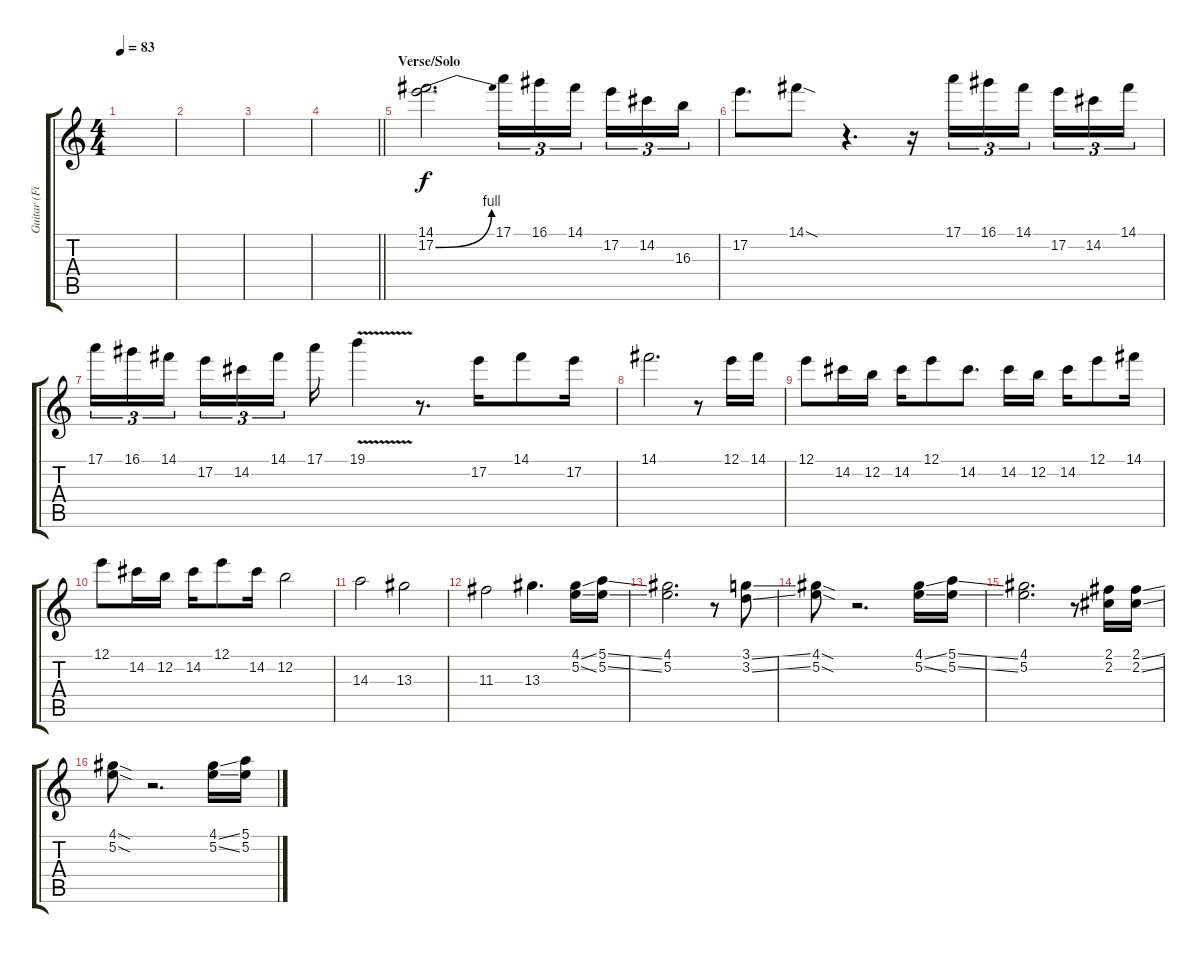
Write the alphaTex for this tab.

\track ("Guitar (Fills)" "Guitar (Fi") {instrument overdrivenguitar}
\staff {score tabs}
\tuning (E4 B3 G3 D3 A2 E2) {hide}
\ts (4 4)
\tempo 83
\clef g2
\ks c
|
|
|
\barLineRight lightlight
|
\section ("" "Verse/Solo")
(14.1 17.2{be (bend 0 0 60 4)}).2{d} 17.1.16{tu (3 2)} 16.1.16{tu (3 2)} 14.1.16{tu (3 2) beam splitsecondary} 17.2.16{tu (3 2)} 14.2.16{tu (3 2)} 16.3.16{tu (3 2)} |
17.2.8{d} 14.1{sod}.8 r.4{d} r.16 17.1.16{tu (3 2)} 16.1.16{tu (3 2)} 14.1.16{tu (3 2) beam splitsecondary} 17.2.16{tu (3 2)} 14.2.16{tu (3 2)} 14.1.16{tu (3 2)} |
17.1.16{tu (3 2)} 16.1.16{tu (3 2)} 14.1.16{tu (3 2) beam splitsecondary} 17.2.16{tu (3 2)} 14.2.16{tu (3 2)} 14.1.16{tu (3 2)} 17.1.16 19.1{v}.4 r.8{d} 17.2.16 14.1.8 17.2.16 |
14.1.2{d} r.8 12.1.16 14.1.16 |
12.1.8 14.2.16 12.2.16 14.2.16 12.1.8 14.2.8{d} 14.2.16 12.2.16 14.2.16 12.1.8 14.1.16 |
12.1.8 14.2.16 12.2.16 14.2.16 12.1.8 14.2.16 12.2.2 |
14.3.2 13.3.2 |
11.3.2 13.3.4{d} (4.1{ss} 5.2{ss}).16 (5.1{ss} 5.2{ss}).16 |
(4.1 5.2).2{d} r.8 (3.1{ss} 3.2{ss}).8 |
(4.1{sod} 5.2{sod}).8 r.2{d} (4.1{ss} 5.2{ss}).16 (5.1{ss} 5.2{ss}).16 |
(4.1 5.2).2{d} r.8 (2.1 2.2).16 (2.1{ss} 2.2{ss}).16 |
(4.1{sod} 5.2{sod}).8 r.2{d} (4.1{ss} 5.2{ss}).16 (5.1{ss} 5.2{ss}).16
